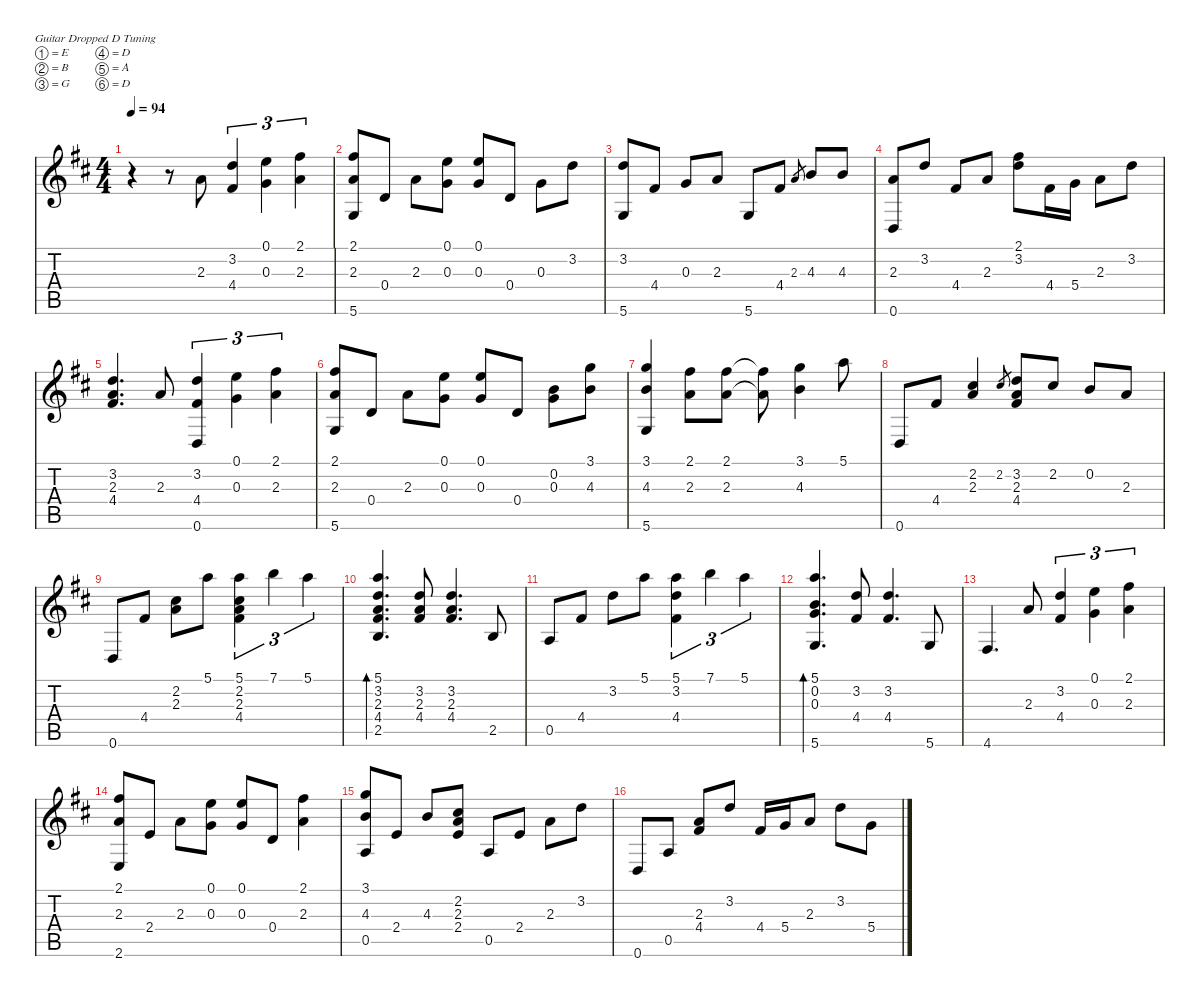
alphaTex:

\defaultSystemsLayout 4
\hideDynamics
\bracketExtendMode nobrackets
\singleTrackTrackNamePolicy hidden
\multiTrackTrackNamePolicy hidden
\firstSystemTrackNameOrientation horizontal
\otherSystemsTrackNameOrientation horizontal
\extendBarLines
\chordDiagramsInScore
\track ("Steel Guitar" "S-Gt") {instrument acousticguitarsteel}
\staff {score tabs}
\tuning (E4 B3 G3 D3 A2 D2)
\ts (4 4)
\tempo 94
\clef g2
\ks d
r.4{dy mf instrument acousticguitarsteel beam Down} r.8{beam Down} 2.3{acc forcenatural}.8{beam Up} (3.2{acc forcenatural} 4.4{acc #}).4{tu (3 2) beam Up} (0.1{acc forcenatural} 0.3{acc forcenatural}).4{tu (3 2) beam Down} (2.1{acc #} 2.3{acc forcenatural}).4{tu (3 2) beam Down} |
(2.1{acc #} 2.3{acc forcenatural} 5.6{acc forcenatural}).8{beam Up} 0.4{acc forcenatural}.8{beam Up} 2.3{acc forcenatural}.8{beam Down} (0.3{acc forcenatural} 0.1{acc forcenatural}).8{beam Down} (0.1{acc forcenatural} 0.3{acc forcenatural}).8{beam Up} 0.4{acc forcenatural}.8{beam Up} 0.3{acc forcenatural}.8{beam Down} 3.2{acc forcenatural}.8{beam Down} |
(3.2{acc forcenatural} 5.6{acc forcenatural}).8{beam Up} 4.4{acc #}.8{beam Up} 0.3{acc forcenatural}.8{beam Up} 2.3{acc forcenatural}.8{beam Up} 5.6{acc forcenatural}.8{beam Up} 4.4{acc #}.8{beam Up} 2.3{acc forcenatural}.8{gr beam Up} 4.3{acc forcenatural}.8{beam Up} 4.3{acc forcenatural}.8{beam Up} |
(2.3{acc forcenatural} 0.6{acc forcenatural}).8{beam Up} 3.2{acc forcenatural}.8{beam Up} 4.4{acc #}.8{beam Up} 2.3{acc forcenatural}.8{beam Up} (3.2{acc forcenatural} 2.1{acc #}).8{beam Down} 4.4{acc #}.16{beam Down} 5.4{acc forcenatural}.16{beam Down} 2.3{acc forcenatural}.8{beam Down} 3.2{acc forcenatural}.8{beam Down} |
(3.2{acc forcenatural} 2.3{acc forcenatural} 4.4{acc #}).4{d beam Up} 2.3{acc forcenatural}.8{beam Up} (3.2{acc forcenatural} 4.4{acc #} 0.6{acc forcenatural}).4{tu (3 2) beam Up} (0.3{acc forcenatural} 0.1{acc forcenatural}).4{tu (3 2) beam Down} (2.1{acc #} 2.3{acc forcenatural}).4{tu (3 2) beam Down} |
(2.1{acc #} 2.3{acc forcenatural} 5.6{acc forcenatural}).8{beam Up} 0.4{acc forcenatural}.8{beam Up} 2.3{acc forcenatural}.8{beam Down} (0.3{acc forcenatural} 0.1{acc forcenatural}).8{beam Down} (0.1{acc forcenatural} 0.3{acc forcenatural}).8{beam Up} 0.4{acc forcenatural}.8{beam Up} (0.3{acc forcenatural} 0.2{acc forcenatural}).8{beam Down} (3.1{acc forcenatural} 4.3{acc forcenatural}).8{beam Down} |
(4.3{acc forcenatural} 3.1{acc forcenatural} 5.6{acc forcenatural}).4{beam Up} (2.1{acc #} 2.3{acc forcenatural}).8{beam Down} (2.3{acc forcenatural} 2.1{acc #}).8{beam Down} (2.1{t acc #} 2.3{t acc forcenatural}).8{beam Down} (3.1{acc forcenatural} 4.3{acc forcenatural}).4{beam Down} 5.1{acc forcenatural}.8{beam Down} |
0.6{acc forcenatural}.8{beam Up} 4.4{acc #}.8{beam Up} (2.3{acc forcenatural} 2.2{acc #}).4{beam Up} 2.2{acc #}.8{gr beam Up} (3.2{acc forcenatural} 2.3{acc forcenatural} 4.4{acc #}).8{beam Up} 2.2{acc #}.8{beam Up} 0.2{acc forcenatural}.8{beam Up} 2.3{acc forcenatural}.8{beam Up} |
0.6{acc forcenatural}.8{beam Up} 4.4{acc #}.8{beam Up} (2.3{acc forcenatural} 2.2{acc #}).8{beam Down} 5.1{acc forcenatural}.8{beam Down} (5.1{acc forcenatural} 2.2{acc #} 2.3{acc forcenatural} 4.4{acc #}).4{tu (3 2) beam Down} 7.1{acc forcenatural}.4{tu (3 2) beam Down} 5.1{acc forcenatural}.4{tu (3 2) beam Down} |
(5.1{acc forcenatural} 3.2{acc forcenatural} 2.3{acc forcenatural} 4.4{acc #} 2.5{acc forcenatural}).4{d bd 214 beam Up} (3.2{acc forcenatural} 2.3{acc forcenatural} 4.4{acc #}).8{beam Up} (3.2{acc forcenatural} 2.3{acc forcenatural} 4.4{acc #}).4{d beam Up} 2.5{acc forcenatural}.8{beam Up} |
0.5{acc forcenatural}.8{beam Up} 4.4{acc #}.8{beam Up} 3.2{acc forcenatural}.8{beam Down} 5.1{acc forcenatural}.8{beam Down} (5.1{acc forcenatural} 3.2{acc forcenatural} 4.4{acc #}).4{tu (3 2) beam Down} 7.1{acc forcenatural}.4{tu (3 2) beam Down} 5.1{acc forcenatural}.4{tu (3 2) beam Down} |
(5.1{acc forcenatural} 0.2{acc forcenatural} 0.3{acc forcenatural} 5.6{acc forcenatural}).4{d bd 214 beam Up} (3.2{acc forcenatural} 4.4{acc #}).8{beam Up} (4.4{acc #} 3.2{acc forcenatural}).4{d beam Up} 5.6{acc forcenatural}.8{beam Up} |
4.6{acc #}.4{d beam Up} 2.3{acc forcenatural}.8{beam Up} (3.2{acc forcenatural} 4.4{acc #}).4{tu (3 2) beam Up} (0.3{acc forcenatural} 0.1{acc forcenatural}).4{tu (3 2) beam Down} (2.1{acc #} 2.3{acc forcenatural}).4{tu (3 2) beam Down} |
(2.1{acc #} 2.3{acc forcenatural} 2.6{acc forcenatural}).8{beam Up} 2.4{acc forcenatural}.8{beam Up} 2.3{acc forcenatural}.8{beam Down} (0.3{acc forcenatural} 0.1{acc forcenatural}).8{beam Down} (0.1{acc forcenatural} 0.3{acc forcenatural}).8{beam Up} 0.4{acc forcenatural}.8{beam Up} (2.3{acc forcenatural} 2.1{acc #}).4{beam Down} |
(3.1{acc forcenatural} 4.3{acc forcenatural} 0.5{acc forcenatural}).8{beam Up} 2.4{acc forcenatural}.8{beam Up} 4.3{acc forcenatural}.8{beam Up} (2.2{acc #} 2.3{acc forcenatural} 2.4{acc forcenatural}).8{beam Up} 0.5{acc forcenatural}.8{beam Up} 2.4{acc forcenatural}.8{beam Up} 2.3{acc forcenatural}.8{beam Down} 3.2{acc forcenatural}.8{beam Down} |
0.6{acc forcenatural}.8{beam Up} 0.5{acc forcenatural}.8{beam Up} (2.3{acc forcenatural} 4.4{acc #}).8{beam Up} 3.2{acc forcenatural}.8{beam Up} 4.4{acc #}.16{beam Up} 5.4{acc forcenatural}.16{beam Up} 2.3{acc forcenatural}.8{beam Up} 3.2{acc forcenatural}.8{beam Down} 5.4{acc forcenatural}.8{beam Down}
